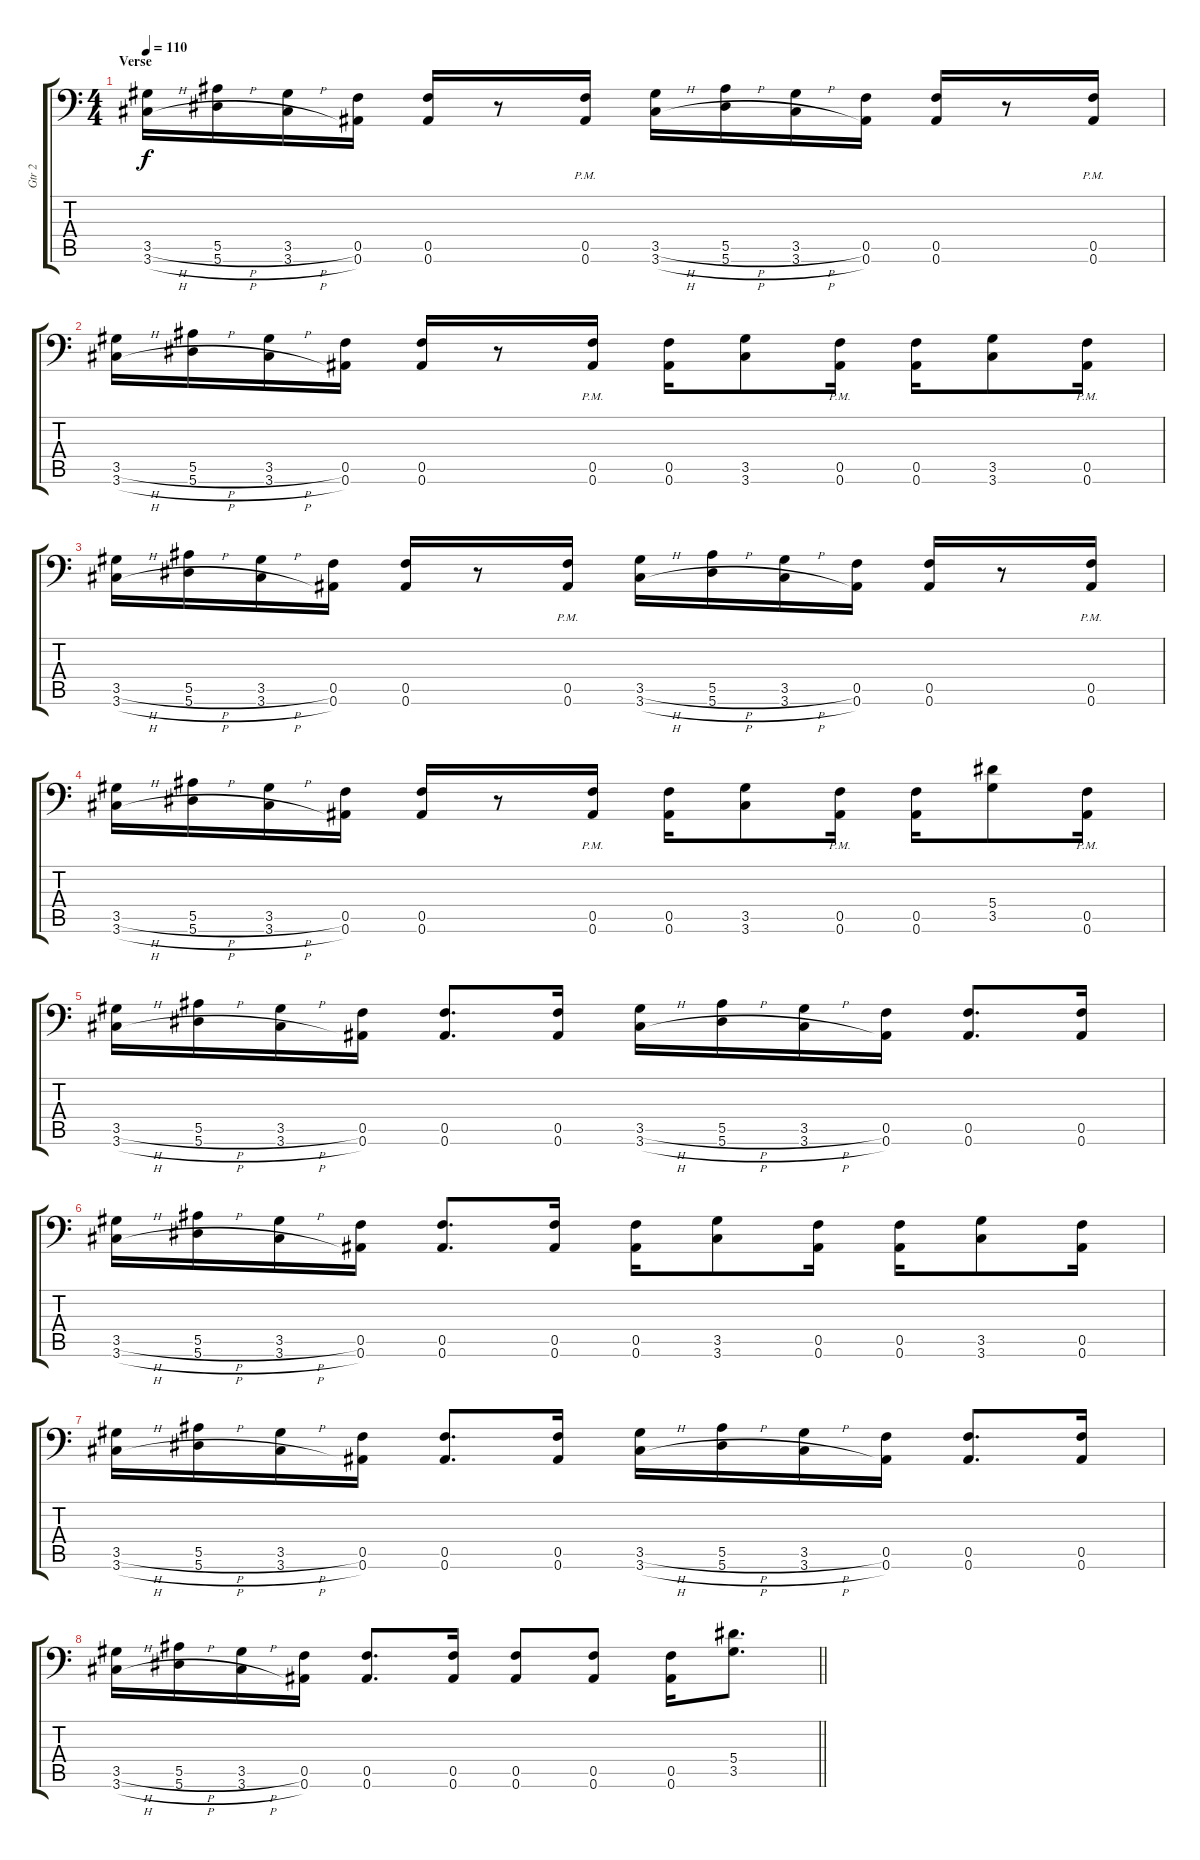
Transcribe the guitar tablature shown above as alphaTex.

\track ("Gtr 2" "Gtr 2") {instrument distortionguitar}
\staff {score tabs}
\tuning (C4 G3 Eb3 Bb2 F2 Bb1) {hide}
\ts (4 4)
\section ("" "Verse")
\tempo 110
\clef f4
\ks c
(3.5{h} 3.6{h}).16{dy f} (5.5{h} 5.6{h}).16 (3.5{h} 3.6{h}).16 (0.5 0.6).16 (0.5 0.6).16 r.8 (0.5{pm} 0.6{pm}).16 (3.5{h} 3.6{h}).16 (5.5{h} 5.6{h}).16 (3.5{h} 3.6{h}).16 (0.5 0.6).16 (0.5 0.6).16 r.8 (0.5{pm} 0.6{pm}).16 |
(3.5{h} 3.6{h}).16 (5.5{h} 5.6{h}).16 (3.5{h} 3.6{h}).16 (0.5 0.6).16 (0.5 0.6).16 r.8 (0.5{pm} 0.6{pm}).16 (0.5 0.6).16 (3.5 3.6).8 (0.5{pm} 0.6{pm}).16 (0.5 0.6).16 (3.5 3.6).8 (0.5{pm} 0.6{pm}).16 |
(3.5{h} 3.6{h}).16 (5.5{h} 5.6{h}).16 (3.5{h} 3.6{h}).16 (0.5 0.6).16 (0.5 0.6).16 r.8 (0.5{pm} 0.6{pm}).16 (3.5{h} 3.6{h}).16 (5.5{h} 5.6{h}).16 (3.5{h} 3.6{h}).16 (0.5 0.6).16 (0.5 0.6).16 r.8 (0.5{pm} 0.6{pm}).16 |
(3.5{h} 3.6{h}).16 (5.5{h} 5.6{h}).16 (3.5{h} 3.6{h}).16 (0.5 0.6).16 (0.5 0.6).16 r.8 (0.5{pm} 0.6{pm}).16 (0.5 0.6).16 (3.5 3.6).8 (0.5{pm} 0.6{pm}).16 (0.5 0.6).16 (5.4 3.5).8 (0.5{pm} 0.6{pm}).16 |
(3.5{h} 3.6{h}).16 (5.5{h} 5.6{h}).16 (3.5{h} 3.6{h}).16 (0.5 0.6).16 (0.5 0.6).8{d} (0.5 0.6).16 (3.5{h} 3.6{h}).16 (5.5{h} 5.6{h}).16 (3.5{h} 3.6{h}).16 (0.5 0.6).16 (0.5 0.6).8{d} (0.5 0.6).16 |
(3.5{h} 3.6{h}).16 (5.5{h} 5.6{h}).16 (3.5{h} 3.6{h}).16 (0.5 0.6).16 (0.5 0.6).8{d} (0.5 0.6).16 (0.5 0.6).16 (3.5 3.6).8 (0.5 0.6).16 (0.5 0.6).16 (3.5 3.6).8 (0.5 0.6).16 |
(3.5{h} 3.6{h}).16 (5.5{h} 5.6{h}).16 (3.5{h} 3.6{h}).16 (0.5 0.6).16 (0.5 0.6).8{d} (0.5 0.6).16 (3.5{h} 3.6{h}).16 (5.5{h} 5.6{h}).16 (3.5{h} 3.6{h}).16 (0.5 0.6).16 (0.5 0.6).8{d} (0.5 0.6).16 |
\barLineRight lightlight
(3.5{h} 3.6{h}).16 (5.5{h} 5.6{h}).16 (3.5{h} 3.6{h}).16 (0.5 0.6).16 (0.5 0.6).8{d} (0.5 0.6).16 (0.5 0.6).8 (0.5 0.6).8 (0.5 0.6).16 (5.4 3.5).8{d}
